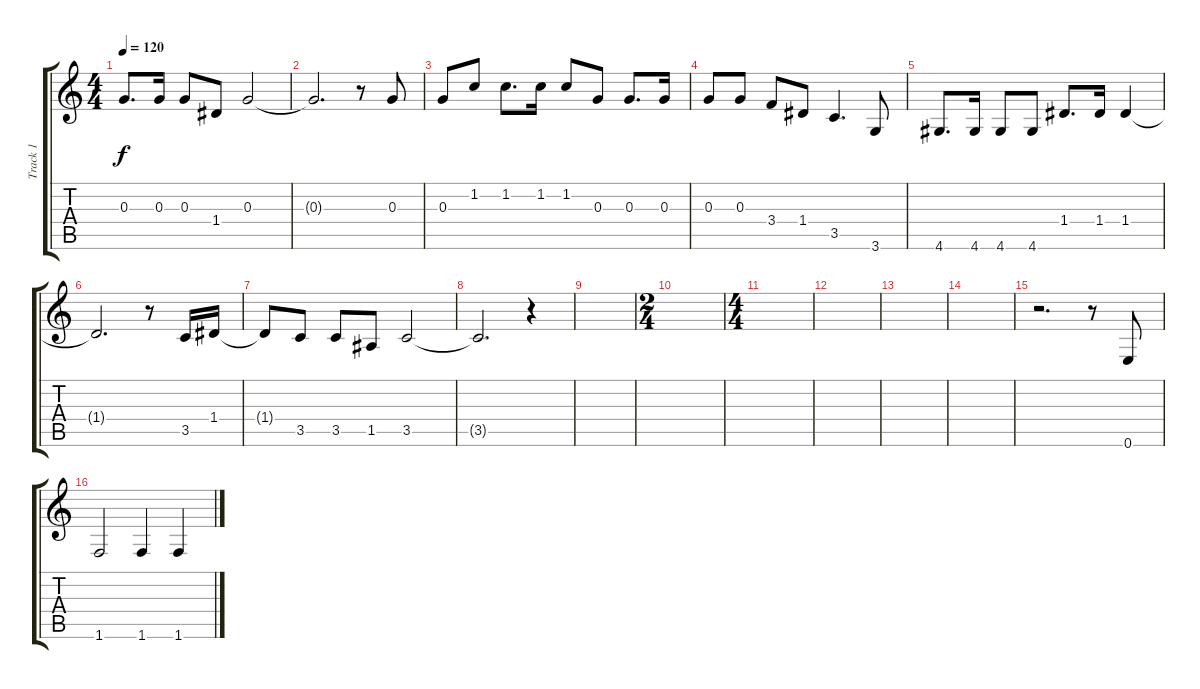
\track ("Track 1" "Track 1") {instrument distortionguitar}
\staff {score tabs}
\tuning (E4 B3 G3 D3 A2 E2) {hide}
\ts (4 4)
\tempo 120
\clef g2
\ks c
0.3.8{d dy f} 0.3.16 0.3.8 1.4.8 0.3.2 |
0.3{t}.2{d} r.8 0.3.8 |
0.3.8 1.2.8 1.2.8{d} 1.2.16 1.2.8 0.3.8 0.3.8{d} 0.3.16 |
0.3.8 0.3.8 3.4.8 1.4.8 3.5.4{d} 3.6.8 |
4.6.8{d} 4.6.16 4.6.8 4.6.8 1.4.8{d} 1.4.16 1.4.4 |
1.4{t}.2{d} r.8 3.5.16 1.4.16 |
1.4{t}.8 3.5.8 3.5.8 1.5.8 3.5.2 |
3.5{t}.2{d} r.4 |
|
\ts (2 4)
|
\ts (4 4)
|
|
|
|
r.2{d} r.8 0.6.8 |
1.6.2 1.6.4 1.6.4
